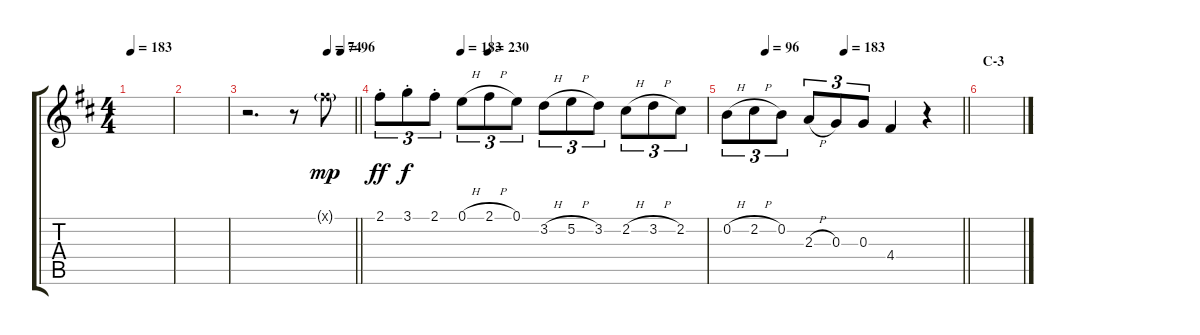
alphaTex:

\track "" {instrument acousticguitarsteel}
\staff {score tabs}
\tuning (E4 B3 G3 D3 A2 E2) {hide}
\ts (4 4)
\tempo 183
\clef g2
\ks d
|
|
\tempo (74 0.75)
\tempo (96 0.875)
\barLineRight lightlight
r.2{d volume 11 instrument acousticguitarsteel} r.8 2.1{g x}.8{dy mp} |
\tempo (183 0.25)
\tempo (230 0.3333333333333333)
2.1{st}.8{tu (3 2) dy ff} 3.1{st}.8{tu (3 2) dy f} 2.1{st}.8{tu (3 2)} 0.1{h}.8{tu (3 2)} 2.1{h}.8{tu (3 2)} 0.1.8{tu (3 2)} 3.2{h}.8{tu (3 2)} 5.2{h}.8{tu (3 2)} 3.2.8{tu (3 2)} 2.2{h}.8{tu (3 2)} 3.2{h}.8{tu (3 2)} 2.2.8{tu (3 2)} |
\tempo (96 0.16666666666666666)
\tempo (183 0.5)
\barLineRight lightlight
0.2{h}.8{tu (3 2)} 2.2{h}.8{tu (3 2)} 0.2.8{tu (3 2)} 2.3{h}.8{tu (3 2)} 0.3.8{tu (3 2)} 0.3.8{tu (3 2)} 4.4.4 r.4 |
\section ("" "C-3")
